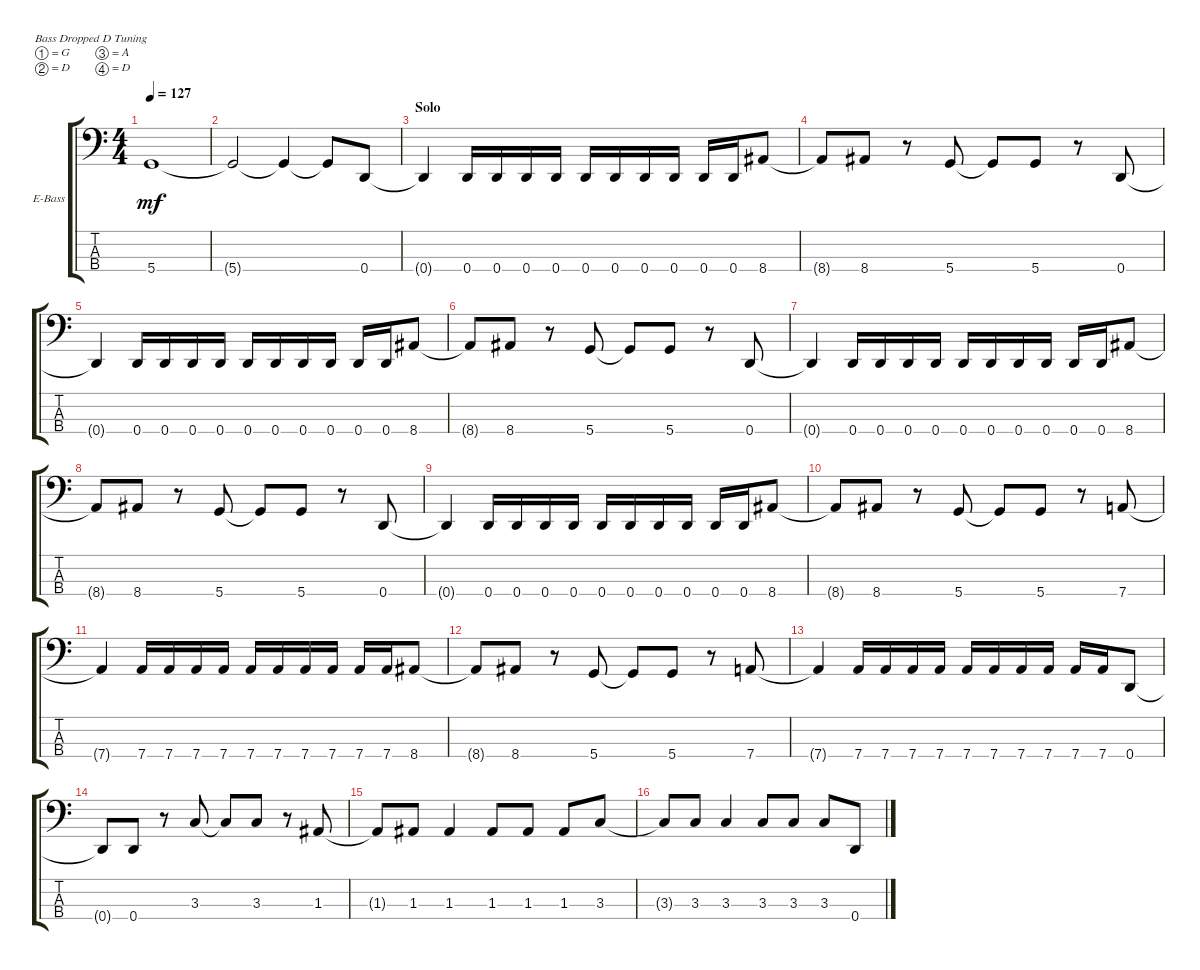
\defaultSystemsLayout 4
\bracketExtendMode groupsimilarinstruments
\firstSystemTrackNameOrientation horizontal
\otherSystemsTrackNameOrientation horizontal
\track ("Electric Bass" "E-Bass") {instrument electricbassfinger}
\staff {score tabs}
\tuning (G2 D2 A1 D1)
\ts (4 4)
\tempo 127
\clef f4
\scale
0.333333
\ks c
5.4{t}.1{dy mf} |
\scale
0.333333 5.4{t}.2 5.4{t}.4 5.4{t}.8 0.4.8 |
\section ("" "Solo")
\scale
0.333333 0.4{t}.4 0.4.16 0.4.16 0.4.16 0.4.16 0.4.16 0.4.16 0.4.16 0.4.16 0.4.16 0.4.16 8.4.8 |
\scale
0.333333 8.4{t}.8 8.4.8 r.8 5.4.8 5.4{t}.8 5.4.8 r.8 0.4.8 |
\scale
0.333333 0.4{t}.4 0.4.16 0.4.16 0.4.16 0.4.16 0.4.16 0.4.16 0.4.16 0.4.16 0.4.16 0.4.16 8.4.8 |
\scale
0.333333 8.4{t}.8 8.4.8 r.8 5.4.8 5.4{t}.8 5.4.8 r.8 0.4.8 |
\scale
0.333333 0.4{t}.4 0.4.16 0.4.16 0.4.16 0.4.16 0.4.16 0.4.16 0.4.16 0.4.16 0.4.16 0.4.16 8.4.8 |
\scale
0.333333 8.4{t}.8 8.4.8 r.8 5.4.8 5.4{t}.8 5.4.8 r.8 0.4.8 |
\scale
0.333333 0.4{t}.4 0.4.16 0.4.16 0.4.16 0.4.16 0.4.16 0.4.16 0.4.16 0.4.16 0.4.16 0.4.16 8.4.8 |
\scale
0.333333 8.4{t}.8 8.4.8 r.8 5.4.8 5.4{t}.8 5.4.8 r.8 7.4.8 |
\scale
0.333333 7.4{t}.4 7.4.16 7.4.16 7.4.16 7.4.16 7.4.16 7.4.16 7.4.16 7.4.16 7.4.16 7.4.16 8.4.8 |
\scale
0.333333 8.4{t}.8 8.4.8 r.8 5.4.8 5.4{t}.8 5.4.8 r.8 7.4.8 |
\scale
0.333333 7.4{t}.4 7.4.16 7.4.16 7.4.16 7.4.16 7.4.16 7.4.16 7.4.16 7.4.16 7.4.16 7.4.16 0.4.8 |
\scale
0.333333 0.4{t}.8 0.4.8 r.8 3.3.8 3.3{t}.8 3.3.8 r.8 1.3.8 |
\scale
0.333333 1.3{t}.8 1.3.8 1.3.4 1.3.8 1.3.8 1.3.8 3.3.8 |
\scale
0.333333 3.3{t}.8 3.3.8 3.3.4 3.3.8 3.3.8 3.3.8 0.4.8
